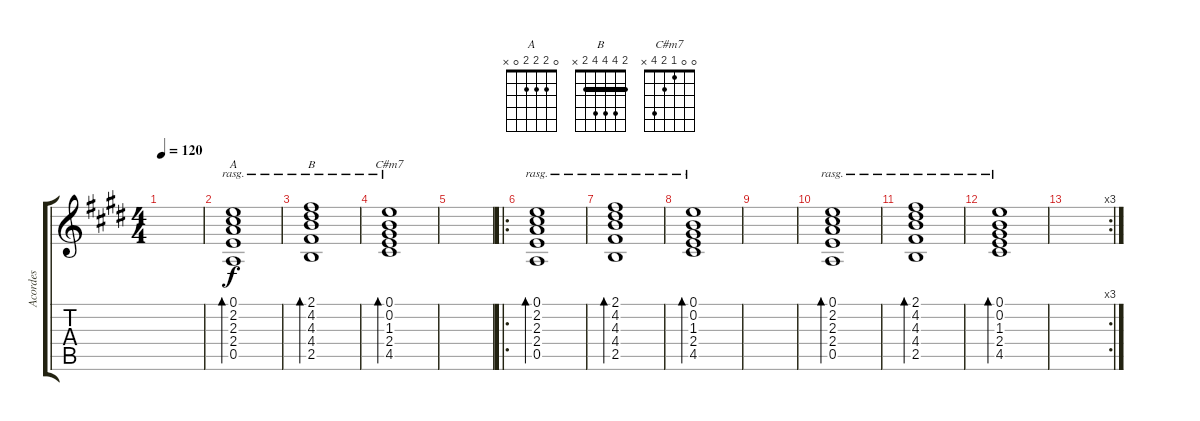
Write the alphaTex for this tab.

\track ("Acordes" "Acordes") {instrument acousticguitarnylon}
\staff {score tabs}
\tuning (E4 B3 G3 D3 A2 E2) {hide}
\chord ("A" 0 2 2 2 0 x)
\chord ("B" 2 4 4 4 2 x) {barre 2}
\chord ("C#m7" 0 0 1 2 4 x)
\ts (4 4)
\tempo 120
\clef g2
\ks e
|
(0.1 2.2 2.3 2.4 0.5).1{bd 60 ch "A" rasg ii} |
(2.1 4.2 4.3 4.4 2.5).1{bd 60 ch "B" rasg ii} |
(0.1 0.2 1.3 2.4 4.5).1{bd 60 ch "C#m7" rasg ii} |
|
\ro
(0.1 2.2 2.3 2.4 0.5).1{bd 60 rasg ii} |
(2.1 4.2 4.3 4.4 2.5).1{bd 60 rasg ii} |
(0.1 0.2 1.3 2.4 4.5).1{bd 60 rasg ii} |
|
(0.1 2.2 2.3 2.4 0.5).1{bd 60 rasg ii} |
(2.1 4.2 4.3 4.4 2.5).1{bd 60 rasg ii} |
(0.1 0.2 1.3 2.4 4.5).1{bd 60 rasg ii} |
\rc 3
